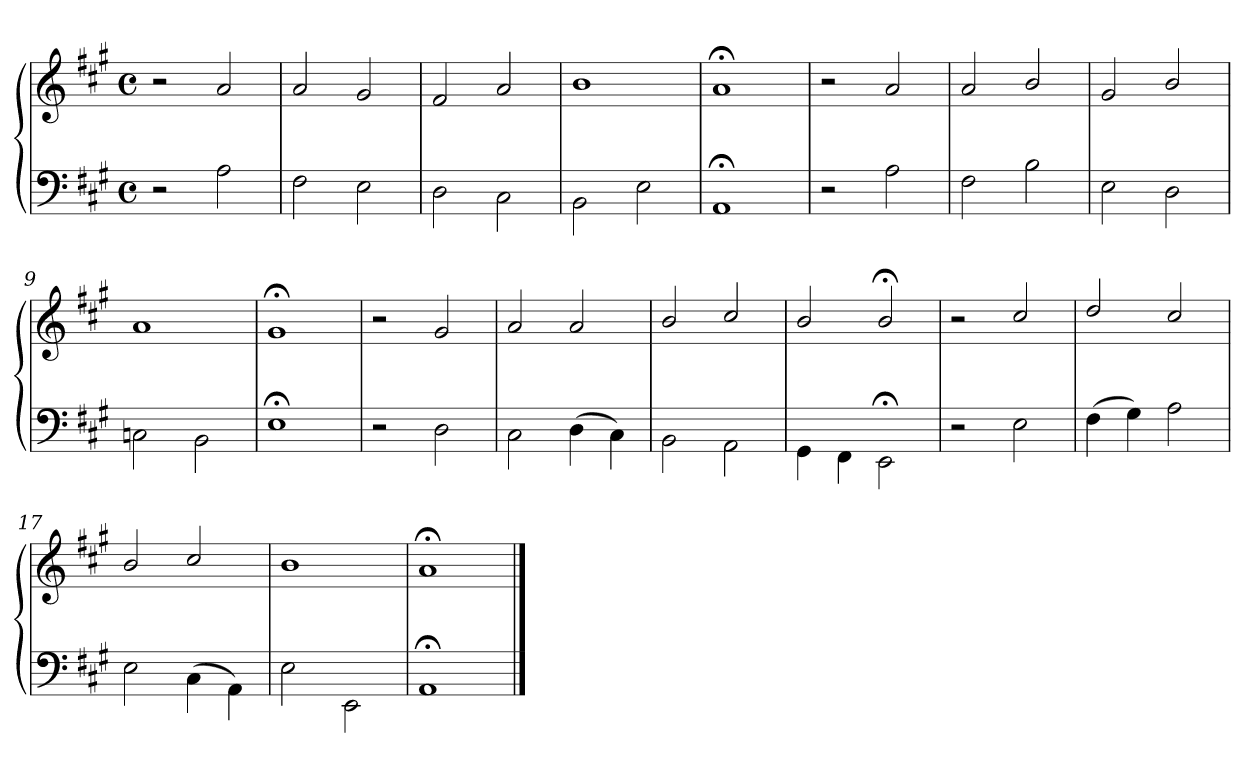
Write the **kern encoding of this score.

**kern	**kern
*part1	*part1
*staff2	*staff1
*clefF4	*clefG2
*k[f#c#g#]	*k[f#c#g#]
*M4/4	*M4/4
*met(c)	*met(c)
=1	=1
2r	2r
2A\	2a/
=2	=2
2F#\	2a/
2E\	2g#/
=3	=3
2D\	2f#/
2C#\	2a/
=4	=4
2BB\	1b/
2E\	.
=5	=5
1AA;\	1a;</
=6	=6
2r	2r
2A\	2a/
=7	=7
2F#\	2a/
2B\	2b/
=8	=8
2E\	2g#/
2D\	2b/
=9	=9
2Cn\	1a/
2BB\	.
=10	=10
1E;\	1g#;</
!!LO:PB:g=z
=11	=11
2r	2r
2D\	2g#/
=12	=12
2C#\	2a/
(4D\	2a/
4C#\)	.
=13	=13
2BB\	2b/
2AA\	2cc#/
=14	=14
4GG#\	2b/
4FF#\	.
2EE;\	2b;</
=15	=15
2r	2r
2E\	2cc#/
=16	=16
(4F#\	2dd/
4G#\)	.
2A\	2cc#/
=17	=17
2E\	2b/
(4C#\	2cc#/
4AA\)	.
=18	=18
2E\	1b/
2EE\	.
=19	=19
1AA;\	1a;</
==	==
*-	*-
